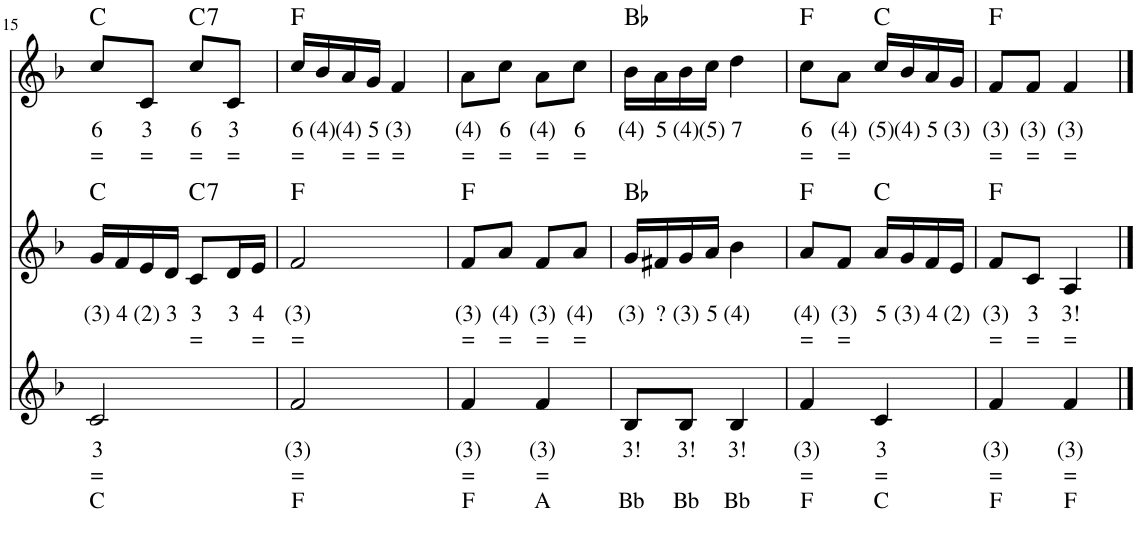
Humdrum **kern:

**kern	**kern	**text	**text	**text	**kern	**text	**text	**kern	**text	**text	**harte
*part4	*part3	*part3	*part3	*part3	*part2	*part2	*part2	*part1	*part1	*part1	*part1
*staff4	*staff3	*staff3	*staff3	*staff3	*staff2	*staff2	*staff2	*staff1	*staff1	*staff1	*
*I"Stem	*I"Bas	*	*	*	*I"Stem	*	*	*I"Stem	*	*	*
!!LO:PB:g=z
*clefF4	*clefG2	*	*	*	*clefG2	*	*	*clefG2	*	*	*
*k[b-]	*k[b-]	*	*	*	*k[b-]	*	*	*k[b-]	*	*	*
*M2/4	*M2/4	*	*	*	*M2/4	*	*	*M2/4	*	*	*
=15	=15	=15	=15	=15	=15	=15	=15	=15	=15	=15	=15
!	!	!LO:LY:b	!LO:LY:b	!LO:LY:b	!	!LO:LY:b	!	!	!LO:LY:b	!LO:LY:b	!
2C	2c/	3	=	C	16g/LL	(3)	.	8cc/L	6	=	C:maj
!	!	!	!	!	!	!LO:LY:b	!	!	!	!	!
.	.	.	.	.	16f/	4	.	.	.	.	.
!	!	!	!	!	!	!LO:LY:b	!	!	!LO:LY:b	!LO:LY:b	!
.	.	.	.	.	16e/	(2)	.	8c/J	3	=	.
!	!	!	!	!	!	!LO:LY:b	!	!	!	!	!
.	.	.	.	.	16d/JJ	3	.	.	.	.	.
!	!	!	!	!	!	!LO:LY:b	!LO:LY:b	!	!LO:LY:b	!LO:LY:b	!LO:H:kt=7
.	.	.	.	.	8c/L	3	=	8cc/L	6	=	C:7
!	!	!	!	!	!	!LO:LY:b	!	!	!LO:LY:b	!LO:LY:b	!
.	.	.	.	.	16d/L	3	.	8c/J	3	=	.
!	!	!	!	!	!	!LO:LY:b	!LO:LY:b	!	!	!	!
.	.	.	.	.	16e/JJ	4	=	.	.	.	.
=16	=16	=16	=16	=16	=16	=16	=16	=16	=16	=16	=16
!	!	!LO:LY:b	!LO:LY:b	!LO:LY:b	!	!LO:LY:b	!LO:LY:b	!	!LO:LY:b	!LO:LY:b	!
2F	2f/	(3)	=	F	2f/	(3)	=	16cc/LL	6	=	F:maj
!	!	!	!	!	!	!	!	!	!LO:LY:b	!	!
.	.	.	.	.	.	.	.	16b-/	(4)	.	.
!	!	!	!	!	!	!	!	!	!LO:LY:b	!LO:LY:b	!
.	.	.	.	.	.	.	.	16a/	(4)	=	.
!	!	!	!	!	!	!	!	!	!LO:LY:b	!LO:LY:b	!
.	.	.	.	.	.	.	.	16g/JJ	5	=	.
!	!	!	!	!	!	!	!	!	!LO:LY:b	!LO:LY:b	!
.	.	.	.	.	.	.	.	4f/	(3)	=	.
=17	=17	=17	=17	=17	=17	=17	=17	=17	=17	=17	=17
!	!	!LO:LY:b	!LO:LY:b	!LO:LY:b	!	!LO:LY:b	!LO:LY:b	!	!LO:LY:b	!LO:LY:b	!
4F	4f/	(3)	=	F	8f/L	(3)	=	8a\L	(4)	=	.
!	!	!	!	!	!	!LO:LY:b	!LO:LY:b	!	!LO:LY:b	!LO:LY:b	!
.	.	.	.	.	8a/J	(4)	=	8cc\J	6	=	.
!	!	!LO:LY:b	!LO:LY:b	!LO:LY:b	!	!LO:LY:b	!LO:LY:b	!	!LO:LY:b	!LO:LY:b	!
4A	4f/	(3)	=	A	8f/L	(3)	=	8a\L	(4)	=	.
!	!	!	!	!	!	!LO:LY:b	!LO:LY:b	!	!LO:LY:b	!LO:LY:b	!
.	.	.	.	.	8a/J	(4)	=	8cc\J	6	=	.
=18	=18	=18	=18	=18	=18	=18	=18	=18	=18	=18	=18
!	!	!LO:LY:b	!	!LO:LY:b	!	!LO:LY:b	!	!	!LO:LY:b	!	!
8BB-/L	8B-/L	3!	.	Bb	16g/LL	(3)	.	16b-\LL	(4)	.	Bb:maj
!	!	!	!	!	!	!LO:LY:b	!	!	!LO:LY:b	!	!
.	.	.	.	.	16f#X/	?	.	16a\	5	.	.
!	!	!LO:LY:b	!	!LO:LY:b	!	!LO:LY:b	!	!	!LO:LY:b	!	!
8BB-/J	8B-/J	3!	.	Bb	16g/	(3)	.	16b-\	(4)	.	.
!	!	!	!	!	!	!LO:LY:b	!	!	!LO:LY:b	!	!
.	.	.	.	.	16a/JJ	5	.	16cc\JJ	(5)	.	.
!	!	!LO:LY:b	!	!LO:LY:b	!	!LO:LY:b	!	!	!LO:LY:b	!	!
4BB-	4B-/	3!	.	Bb	4b-\	(4)	.	4dd\	7	.	.
=19	=19	=19	=19	=19	=19	=19	=19	=19	=19	=19	=19
!	!	!LO:LY:b	!LO:LY:b	!LO:LY:b	!	!LO:LY:b	!LO:LY:b	!	!LO:LY:b	!LO:LY:b	!
4F	4f/	(3)	=	F	8a/L	(4)	=	8cc\L	6	=	F:maj
!	!	!	!	!	!	!LO:LY:b	!LO:LY:b	!	!LO:LY:b	!LO:LY:b	!
.	.	.	.	.	8f/J	(3)	=	8a\J	(4)	=	.
!	!	!LO:LY:b	!LO:LY:b	!LO:LY:b	!	!LO:LY:b	!	!	!LO:LY:b	!	!
4C	4c/	3	=	C	16a/LL	5	.	16cc/LL	(5)	.	C:maj
!	!	!	!	!	!	!LO:LY:b	!	!	!LO:LY:b	!	!
.	.	.	.	.	16g/	(3)	.	16b-/	(4)	.	.
!	!	!	!	!	!	!LO:LY:b	!	!	!LO:LY:b	!	!
.	.	.	.	.	16f/	4	.	16a/	5	.	.
!	!	!	!	!	!	!LO:LY:b	!	!	!LO:LY:b	!	!
.	.	.	.	.	16e/JJ	(2)	.	16g/JJ	(3)	.	.
=20	=20	=20	=20	=20	=20	=20	=20	=20	=20	=20	=20
!	!	!LO:LY:b	!LO:LY:b	!LO:LY:b	!	!LO:LY:b	!LO:LY:b	!	!LO:LY:b	!LO:LY:b	!
4F	4f/	(3)	=	F	8f/L	(3)	=	8f/L	(3)	=	F:maj
!	!	!	!	!	!	!LO:LY:b	!LO:LY:b	!	!LO:LY:b	!LO:LY:b	!
.	.	.	.	.	8c/J	3	=	8f/J	(3)	=	.
!	!	!LO:LY:b	!LO:LY:b	!LO:LY:b	!	!LO:LY:b	!LO:LY:b	!	!LO:LY:b	!LO:LY:b	!
4F	4f/	(3)	=	F	4A/	3!	=	4f/	(3)	=	.
==	==	==	==	==	==	==	==	==	==	==	==
*-	*-	*-	*-	*-	*-	*-	*-	*-	*-	*-	*-
